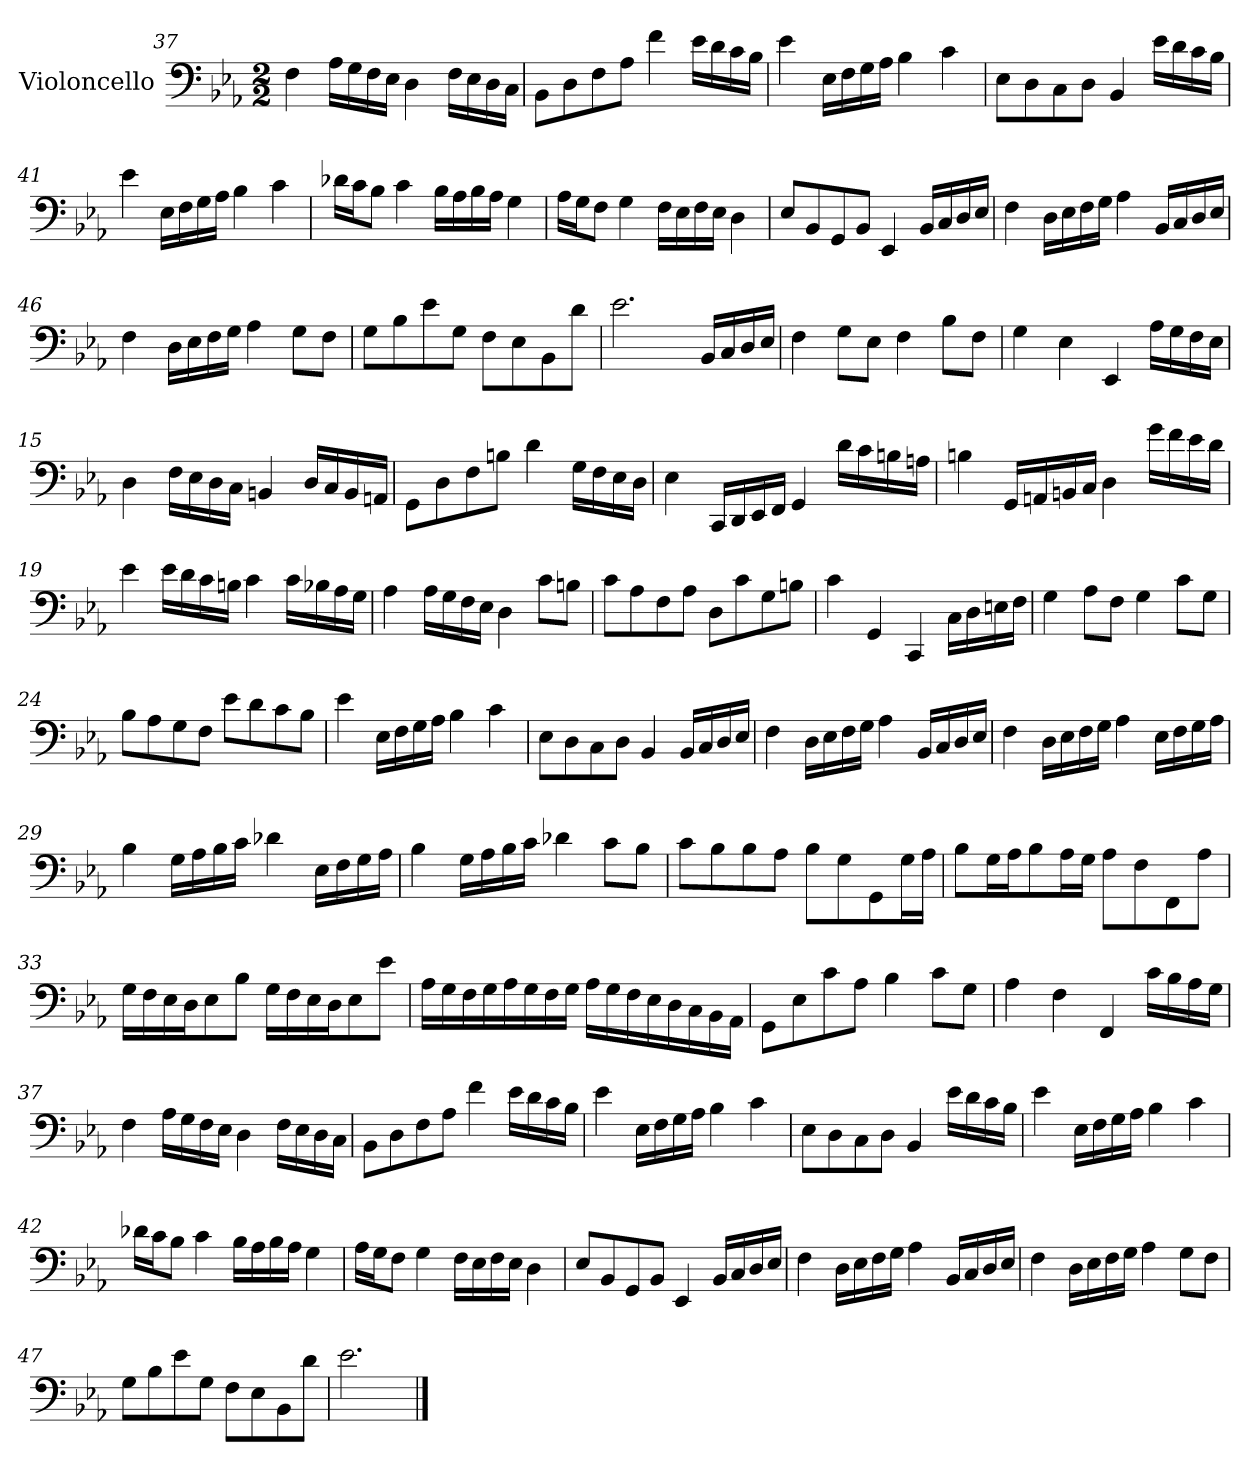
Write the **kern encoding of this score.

**kern
*part1
*staff1
*I"Violoncello
*I'Vc
*clefF4
*k[b-e-a-]
*E-:
*M2/2
=37
4F
16A-\LL
16G\
16F\
16E-\JJ
4D
16F\LL
16E-\
16D\
16C\JJ
=38
8BB-\L
8D\
8F\
8A-\J
4f
16e-\LL
16d\
16c\
16B-\JJ
=39
4e-
16E-\LL
16F\
16G\
16A-\JJ
4B-
4c
=40
8E-\L
8D\
8C\
8D\J
4BB-
16e-\LL
16d\
16c\
16B-\JJ
=41
4e-
16E-\LL
16F\
16G\
16A-\JJ
4B-
4c
=42
16d-X\LL
16c\J
8B-\J
4c
16B-\LL
16A-\
16B-\
16A-\JJ
4G
=43
16A-\LL
16G\J
8F\J
4G
16F\LL
16E-\
16F\
16E-\JJ
4D
=44
8E-/L
8BB-/
8GG/
8BB-/J
4EE-
16BB-/LL
16C/
16D/
16E-/JJ
=45
4F
16D\LL
16E-\
16F\
16G\JJ
4A-
16BB-/LL
16C/
16D/
16E-/JJ
=46
4F
16D\LL
16E-\
16F\
16G\JJ
4A-
8G\L
8F\J
=47
8G\L
8B-\
8e-\
8G\J
8F\L
8E-\
8BB-\
8d\J
=48
2.e-
16BB-/LL
16C/
16D/
16E-/JJ
=13
4F
8G\L
8E-\J
4F
8B-\L
8F\J
=14
4G
4E-
4EE-
16A-\LL
16G\
16F\
16E-\JJ
=15
4D
16F\LL
16E-\
16D\
16C\JJ
4BBn
16D/LL
16C/
16BB/
16AAn/JJ
=16
8GG\L
8D\
8F\
8Bn\J
4d
16G\LL
16F\
16E-\
16D\JJ
=17
4E-
16CC/LL
16DD/
16EE-/
16FF/JJ
4GG
16d\LL
16c\
16Bn\
16An\JJ
=18
4Bn
16GG/LL
16AAn/
16BBn/
16C/JJ
4D
16g\LL
16f\
16e-\
16d\JJ
=19
4e-
16e-\LL
16d\
16c\
16Bn\JJ
4c
16c\LL
16B-X\
16A-\
16G\JJ
=20
4A-
16A-\LL
16G\
16F\
16E-\JJ
4D
8c\L
8Bn\J
=21
8c\L
8A-\
8F\
8A-\J
8D\L
8c\
8G\
8Bn\J
=22
4c
4GG
4CC
16C\LL
16D\
16En\
16F\JJ
=23
4G
8A-\L
8F\J
4G
8c\L
8G\J
=24
8B-\L
8A-\
8G\
8F\J
8e-\L
8d\
8c\
8B-\J
=25
4e-
16E-\LL
16F\
16G\
16A-\JJ
4B-
4c
=26
8E-\L
8D\
8C\
8D\J
4BB-
16BB-/LL
16C/
16D/
16E-/JJ
=27
4F
16D\LL
16E-\
16F\
16G\JJ
4A-
16BB-/LL
16C/
16D/
16E-/JJ
=28
4F
16D\LL
16E-\
16F\
16G\JJ
4A-
16E-\LL
16F\
16G\
16A-\JJ
=29
4B-
16G\LL
16A-\
16B-\
16c\JJ
4d-X
16E-\LL
16F\
16G\
16A-\JJ
=30
4B-
16G\LL
16A-\
16B-\
16c\JJ
4d-X
8c\L
8B-\J
=31
8c\L
8B-\
8B-\
8A-\J
8B-\L
8G\
8GG\
16G\L
16A-\JJ
=32
8B-\L
16G\L
16A-\J
8B-\
16A-\L
16G\JJ
8A-\L
8F\
8FF\
8A-\J
=33
16G\LL
16F\
16E-\
16D\J
8E-\
8B-\J
16G\LL
16F\
16E-\
16D\J
8E-\
8e-\J
=34
16A-\LL
16G\
16F\
16G\
16A-\
16G\
16F\
16G\JJ
16A-\LL
16G\
16F\
16E-\
16D\
16C\
16BB-\
16AA-\JJ
=35
8GG\L
8E-\
8c\
8A-\J
4B-
8c\L
8G\J
=36
4A-
4F
4FF
16c\LL
16B-\
16A-\
16G\JJ
=37
4F
16A-\LL
16G\
16F\
16E-\JJ
4D
16F\LL
16E-\
16D\
16C\JJ
=38
8BB-\L
8D\
8F\
8A-\J
4f
16e-\LL
16d\
16c\
16B-\JJ
=39
4e-
16E-\LL
16F\
16G\
16A-\JJ
4B-
4c
=40
8E-\L
8D\
8C\
8D\J
4BB-
16e-\LL
16d\
16c\
16B-\JJ
=41
4e-
16E-\LL
16F\
16G\
16A-\JJ
4B-
4c
=42
16d-X\LL
16c\J
8B-\J
4c
16B-\LL
16A-\
16B-\
16A-\JJ
4G
=43
16A-\LL
16G\J
8F\J
4G
16F\LL
16E-\
16F\
16E-\JJ
4D
=44
8E-/L
8BB-/
8GG/
8BB-/J
4EE-
16BB-/LL
16C/
16D/
16E-/JJ
=45
4F
16D\LL
16E-\
16F\
16G\JJ
4A-
16BB-/LL
16C/
16D/
16E-/JJ
=46
4F
16D\LL
16E-\
16F\
16G\JJ
4A-
8G\L
8F\J
=47
8G\L
8B-\
8e-\
8G\J
8F\L
8E-\
8BB-\
8d\J
=48
2.e-
==
*-
